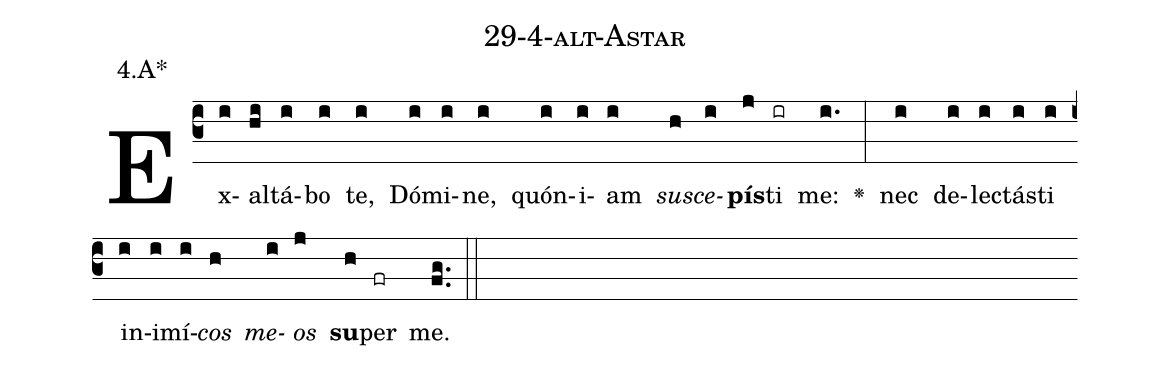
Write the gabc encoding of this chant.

name: 29-4-alt-Astar;
annotation: 4.A*;
%%
(c3)Ex(i)al(hi)tá(i)bo(i) te,(i) Dó(i)mi(i)ne,(i) quón(i)i(i)am(i) <i>su</i>(h)<i>sce</i>(i)<b>pís</b>(j)ti(ir) me:(i.) <v>\greheightstar</v>(:) nec(i) de(i)lec(i)tás(i)ti(i) in(i)i(i)mí(i)<i>cos</i>(h) <i>me</i>(i)<i>os</i>(j) <b>su</b>(h)per(fr) me.(fg..) (::)


%E(i) u(h) o(i) u(j) a(h) e.(fg..) (::)
